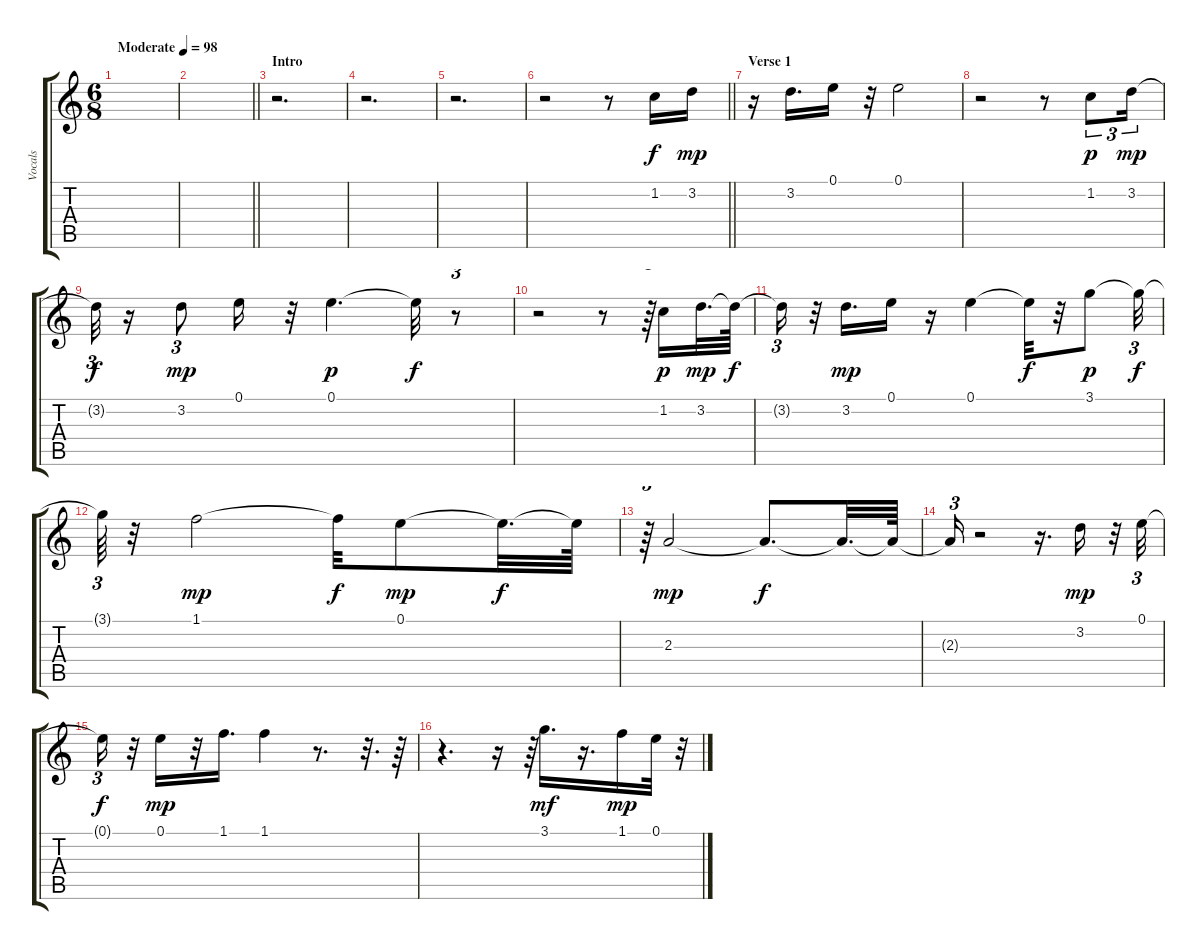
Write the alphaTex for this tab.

\track ("Vocals" "Vocals") {instrument electricguitarjazz}
\staff {score tabs}
\tuning (E4 B3 G3 D3 A2 E2) {hide}
\ts (6 8)
\tempo (98 "Moderate")
\clef g2
\ks c
|
\barLineRight lightlight
|
\section ("" "Intro")
r.2{d} |
r.2{d} |
r.2{d} |
\barLineRight lightlight
r.2 r.8 1.2.16 3.2.16{dy mp} |
\section ("" "Verse 1")
r.16 3.2.16{d} 0.1.16 r.32 0.1.2 |
r.2 r.8 1.2.8{tu (3 2) dy p} 3.2.16{tu (3 2) dy mp} |
3.2{t}.32{tu (3 2) dy f} r.16 3.2.8{tu (3 2) dy mp} 0.1.16 r.32 0.1.4{d dy p} 0.1{t}.32{dy f} r.8{tu (3 2)} |
r.2 r.8 r.64{tu (3 2)} 1.2.16{dy p} 3.2.32{d dy mp} 3.2{t}.64{dy f} |
3.2{t}.16{tu (3 2)} r.32 3.2.16{d dy mp} 0.1.16 r.16 0.1.4 0.1{t}.32{dy f} r.32 3.1.8{dy p} 3.1{t}.32{tu (3 2) dy f} |
3.1{t}.64{tu (3 2)} r.32 1.1.2{dy mp} 1.1{t}.32{dy f} 0.1.8{dy mp} 0.1{t}.32{d dy f} 0.1{t}.64 |
r.64{tu (3 2)} 2.3.2{dy mp} 2.3{t}.8{d dy f} 2.3{t}.32{d} 2.3{t}.64 |
2.3{t}.16{tu (3 2)} r.2 r.16{d} 3.2.16{dy mp} r.32 0.1.32{tu (3 2)} |
0.1{t}.16{tu (3 2) dy f} r.32 0.1.16{dy mp} r.32 1.1.16{d} 1.1.4 r.8{d} r.32{d} r.64 |
r.4{d} r.16 r.64{tu (3 2)} 3.1.16{d dy mf} r.16{d} 1.1.16{dy mp} 0.1.32 r.32{tu (3 2)}
